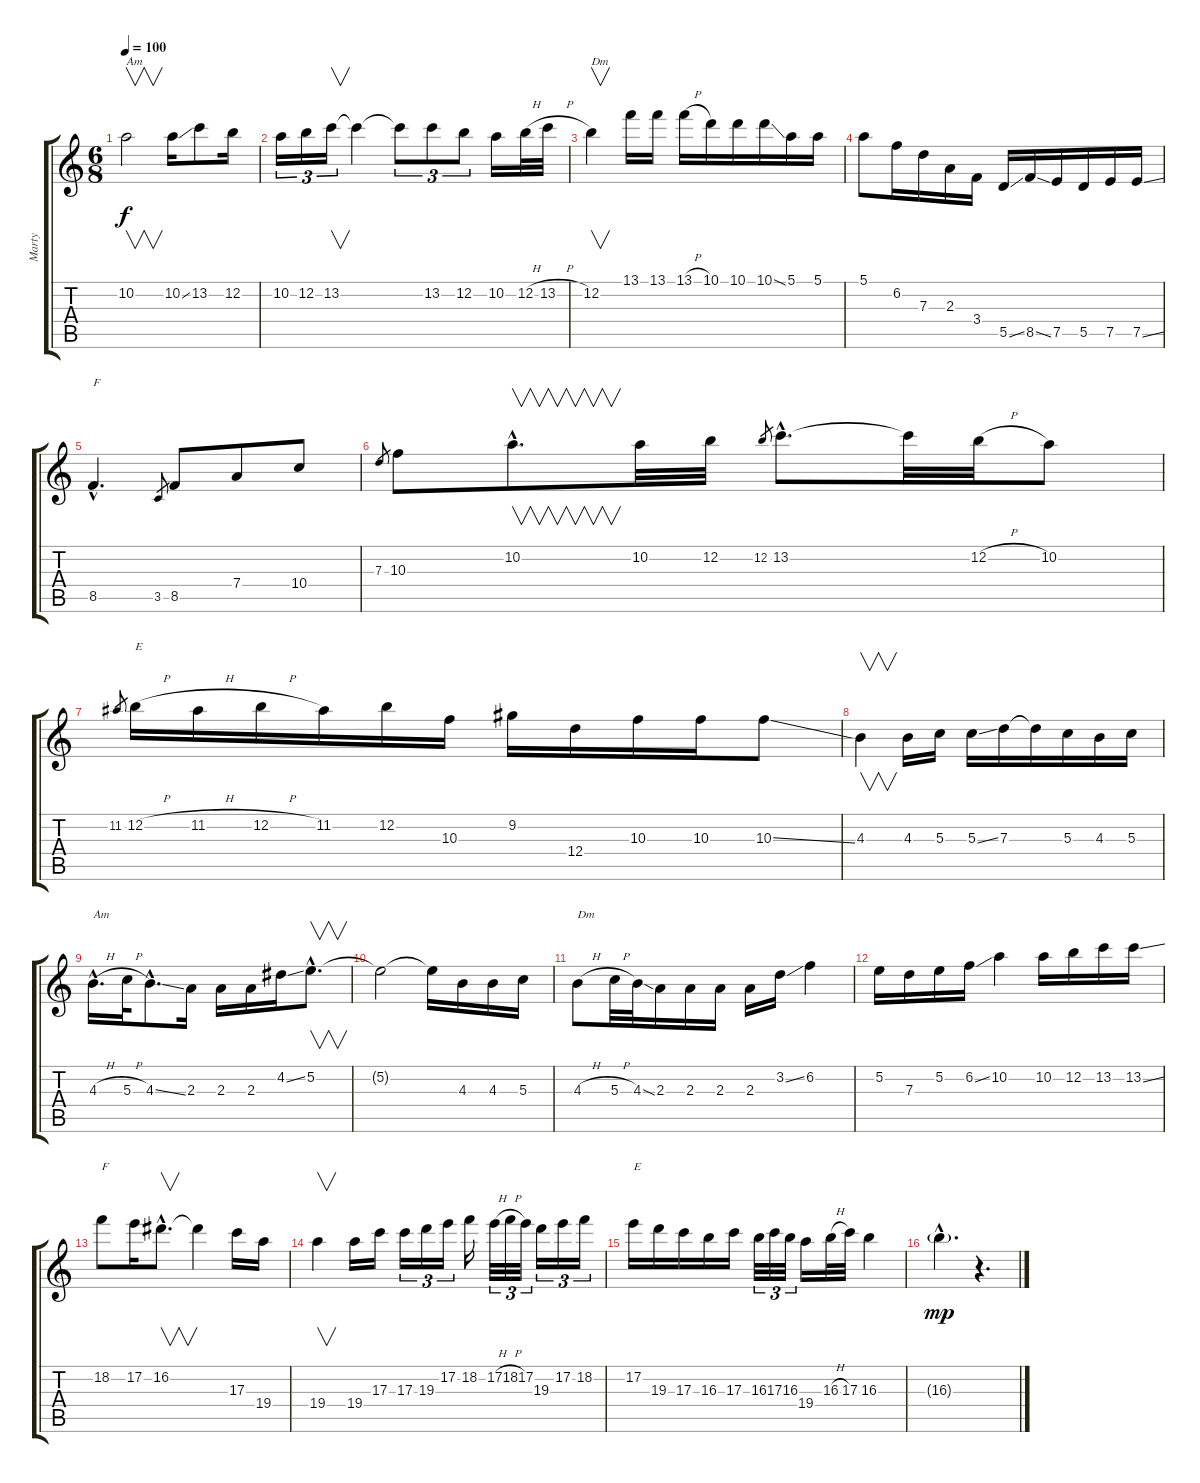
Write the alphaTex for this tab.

\track ("Marty" "Marty") {instrument distortionguitar}
\staff {score tabs}
\tuning (E4 B3 G3 D3 A2 E2) {hide}
\ts (6 8)
\tempo 100
\clef g2
\ks c
10.2.2{v txt "Am" dy f} 10.2{ss}.16 13.2.8 12.2.16 |
10.2.16{tu (3 2)} 12.2.16{tu (3 2)} 13.2.16{v tu (3 2)} 13.2{t}.4 13.2{t}.8{tu (3 2)} 13.2.8{tu (3 2)} 12.2.8{tu (3 2)} 10.2.16 12.2{h}.32 13.2{h}.32 |
12.2.4{v txt "Dm"} 13.1.16 13.1.16 13.1{h}.16 10.1.16 10.1.16 10.1{ss}.16 5.1.16 5.1.16 |
5.1.8 6.2.16 7.3.16 2.3.16 3.4.16 5.5{ss}.16 8.5{ss}.16 7.5.16 5.5.16 7.5.16 7.5{ss}.16 |
8.5{hac}.4{d txt "F"} 3.5.8{gr} 8.5.8 7.4.8 10.4.8 |
7.3.8{gr} 10.3.8 10.2{hac}.8{v d} 10.2.32 12.2.32 12.2.8{gr} 13.2{hac}.8{d} 13.2{t}.32 12.2{h}.32 10.2.8 |
11.2.8{gr} 12.2{h}.16{txt "E"} 11.2{h}.16 12.2{h}.16 11.2.16 12.2.16 10.3.16 9.2.16 12.4.16 10.3.16 10.3.16 10.3{ss}.8 |
4.3.4{v} 4.3.16 5.3.16 5.3{ss}.16 7.3.16 7.3{t}.16 5.3.16 4.3.16 5.3.16 |
4.3{h hac}.16{d txt "Am"} 5.3{h}.32 4.3{ss hac}.8{d} 2.3.16 2.3.16 2.3.16 4.2{ss}.16 5.2{hac}.8{v d} |
5.2{t}.2 5.2{t}.16 4.3.16 4.3.16 5.3.16 |
4.3{h}.8{txt "Dm"} 5.3{h}.32 4.3{ss}.32 2.3.16 2.3.16 2.3.16 2.3.16 3.2{ss}.16 6.2.4 |
5.2.16 7.3.16 5.2.16 6.2{ss}.16 10.2.4 10.2.16 12.2.16 13.2.16 13.2{ss}.16 |
18.2.8{txt "F"} 17.2.16 16.2{hac}.8{v d} 16.2{t}.4 17.3.16 19.4.16 |
19.4.4{v} 19.4.16 17.3.16 17.3.16{tu (3 2)} 19.3.16{tu (3 2)} 17.2.16{tu (3 2)} 18.2.16 17.2{h}.32{tu (3 2)} 18.2{h}.32{tu (3 2)} 17.2.32{tu (3 2)} 19.3.16{tu (3 2)} 17.2.16{tu (3 2)} 18.2.16{tu (3 2)} |
17.2.16{txt "E"} 19.3.16 17.3.16 16.3.16 17.3.16 16.3.32{tu (3 2)} 17.3.32{tu (3 2)} 16.3.32{tu (3 2)} 19.4.16 16.3{h}.32 17.3.32 16.3.4 |
16.3{g hac}.4{d dy mp} r.4{d}
